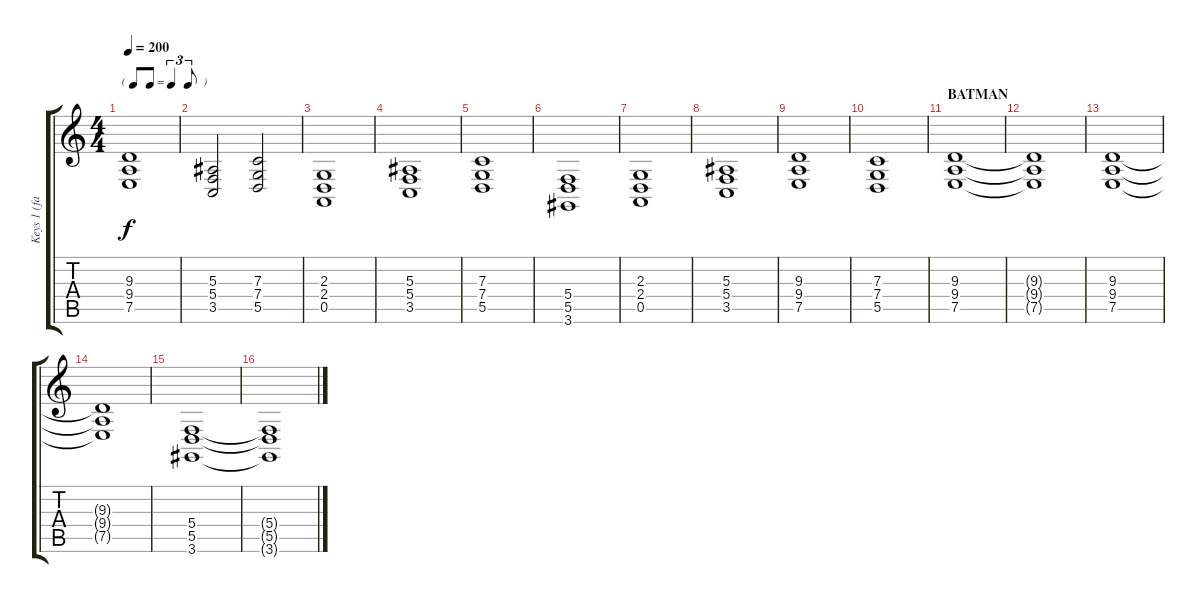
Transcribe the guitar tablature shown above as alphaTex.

\track ("Keys 1 (faggot 1)" "Keys 1 (fa") {instrument stringensemble1}
\staff {score tabs}
\tuning (F4 C4 F3 C3 A2 F2) {hide}
\ts (4 4)
\tf triplet8th
\tempo 200
\clef g2
\ks c
(9.3 9.4 7.5).1{dy f} |
(5.3 5.4 3.5).2 (7.3 7.4 5.5).2 |
(2.3 2.4 0.5).1 |
(5.3 5.4 3.5).1 |
(7.3 7.4 5.5).1 |
(5.4 5.5 3.6).1 |
(2.3 2.4 0.5).1 |
(5.3 5.4 3.5).1 |
(9.3 9.4 7.5).1 |
(7.3 7.4 5.5).1 |
\section ("" "BATMAN")
(9.3 9.4 7.5).1 |
(9.3{t} 9.4{t} 7.5{t}).1 |
(9.3 9.4 7.5).1 |
(9.3{t} 9.4{t} 7.5{t}).1 |
(5.4 5.5 3.6).1 |
(5.4{t} 5.5{t} 3.6{t}).1
